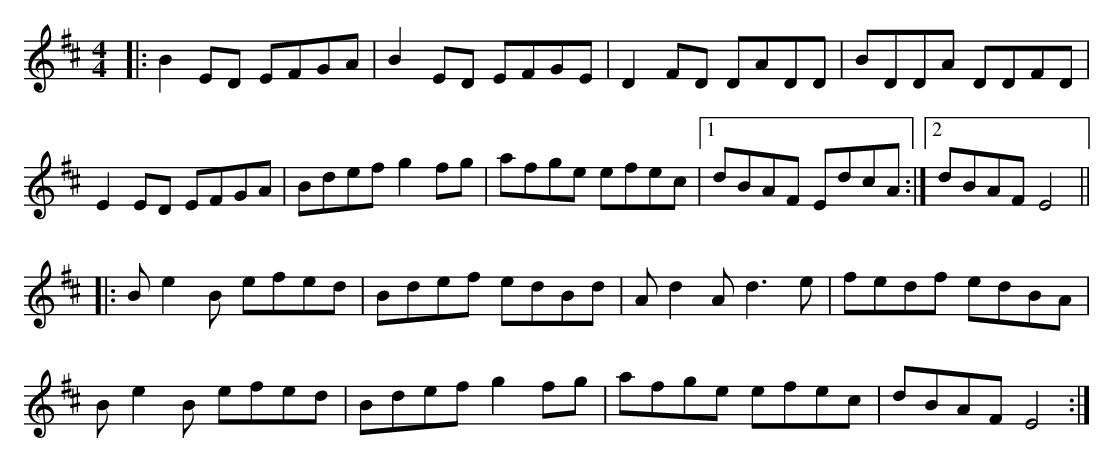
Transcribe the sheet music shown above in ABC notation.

X:1
M:4/4
K:Edor
|:B2ED EFGA|B2ED EFGE|D2FD DADD|BDDA DDFD|
E2ED EFGA|Bdef g2fg|afge efec|1 dBAF EdcA:|2 dBAF E4||
|:Be2B efed|Bdef edBd|Ad2A d3e|fedf edBA|
Be2B efed|Bdef g2fg|afge efec|dBAF E4:|
